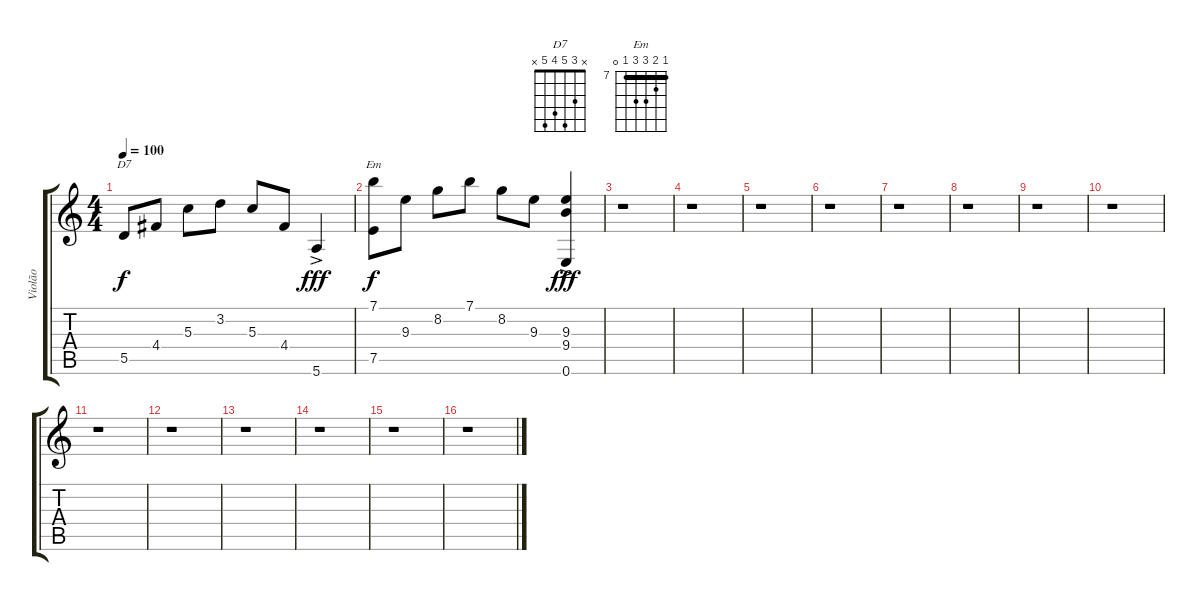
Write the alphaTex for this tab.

\track ("Violão" "Violão") {instrument acousticguitarnylon}
\staff {score tabs}
\tuning (E4 B3 G3 D3 A2 E2) {hide}
\chord ("D7" x 3 5 4 5 x)
\chord ("Em" 7 8 9 9 7 0) {firstfret 7 barre 7}
\ts (4 4)
\tempo 100
\clef g2
\ks c
5.5.8{ch "D7" dy f} 4.4.8 5.3.8 3.2.8 5.3.8 4.4.8 5.6{ac}.4{dy fff} |
(7.1 7.5).8{ch "Em" dy f} 9.3.8 8.2.8 7.1.8 8.2.8 9.3.8 (9.3 9.4 0.6{ac}).4{dy fff} |
r.1 |
r.1 |
r.1 |
r.1 |
r.1 |
r.1 |
r.1 |
r.1 |
r.1 |
r.1 |
r.1 |
r.1 |
r.1 |
r.1
